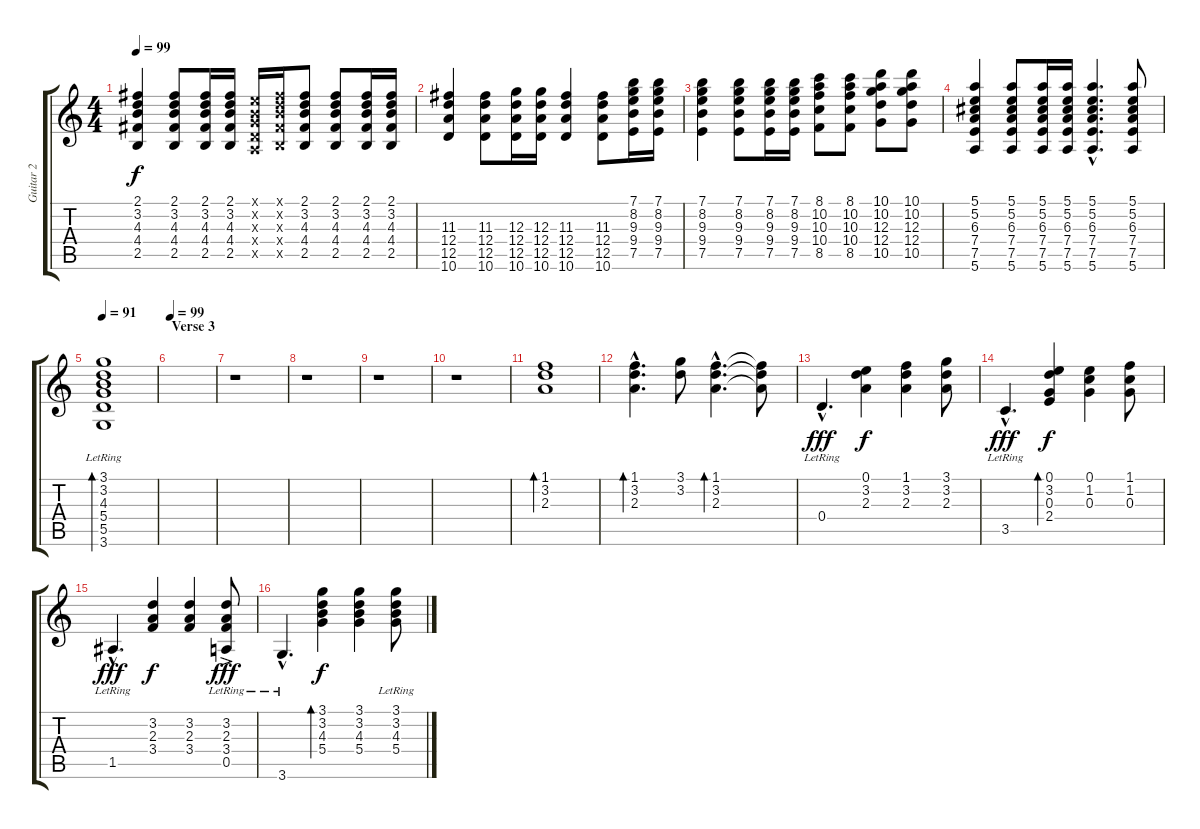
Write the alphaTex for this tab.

\track ("Guitar 2" "Guitar 2") {instrument acousticguitarnylon}
\staff {score tabs}
\tuning (E4 B3 G3 D3 A2 E2) {hide}
\ts (4 4)
\tempo 99
\clef g2
\ks c
(2.1 3.2 4.3 4.4 2.5).4{dy f} (2.1 3.2 4.3 4.4 2.5).8 (2.1 3.2 4.3 4.4 2.5).16 (2.1 3.2 4.3 4.4 2.5).16 (0.1{x} 0.2{x} 0.3{x} 0.4{x} 0.5{x}).16 (2.1{x} 3.2{x} 4.3{x} 4.4{x} 2.5{x}).16 (2.1 3.2 4.3 4.4 2.5).8 (2.1 3.2 4.3 4.4 2.5).8 (2.1 3.2 4.3 4.4 2.5).16 (2.1 3.2 4.3 4.4 2.5).16 |
(11.3 12.4 12.5 10.6).4 (11.3 12.4 12.5 10.6).8 (12.3 12.4 12.5 10.6).16 (12.3 12.4 12.5 10.6).16 (11.3 12.4 12.5 10.6).4 (11.3 12.4 12.5 10.6).8 (7.1 8.2 9.3 9.4 7.5).16 (7.1 8.2 9.3 9.4 7.5).16 |
(7.1 8.2 9.3 9.4 7.5).4 (7.1 8.2 9.3 9.4 7.5).8 (7.1 8.2 9.3 9.4 7.5).16 (7.1 8.2 9.3 9.4 7.5).16 (8.1 10.2 10.3 10.4 8.5).8 (8.1 10.2 10.3 10.4 8.5).8 (10.1 10.2 12.3 12.4 10.5).8 (10.1 10.2 12.3 12.4 10.5).8 |
(5.1 5.2 6.3 7.4 7.5 5.6).4 (5.1 5.2 6.3 7.4 7.5 5.6).8 (5.1 5.2 6.3 7.4 7.5 5.6).16 (5.1 5.2 6.3 7.4 7.5 5.6).16 (5.1{hac} 5.2{hac} 6.3{hac} 7.4{hac} 7.5{hac} 5.6{hac}).4{d} (5.1 5.2 6.3 7.4 7.5 5.6).8 |
\tempo 91
(3.1 3.2{lr} 4.3{lr} 5.4 5.5 3.6).1{bd 240} |
\section ("" "Verse 3")
\tempo 99
|
r.1 |
r.1 |
r.1 |
r.1 |
(1.1 3.2 2.3).1{bd 120 volume 9} |
(1.1{hac} 3.2{hac} 2.3{hac}).4{d bd 120} (3.1 3.2).8 (1.1{hac} 3.2{hac} 2.3{hac}).4{d bd 120} (1.1{t} 3.2{t} 2.3{t}).8 |
0.4{hac lr}.4{d dy fff} (0.1 3.2 2.3).4{dy f} (1.1 3.2 2.3).4 (3.1 3.2 2.3).8 |
3.5{hac lr}.4{d dy fff} (0.1 3.2 0.3 2.4).4{bd 240 dy f} (0.1 1.2 0.3).4 (1.1 1.2 0.3).8 |
1.5{hac lr}.4{d dy fff} (3.2 2.3 3.4).4{dy f} (3.2 2.3 3.4).4 (3.2{lr} 2.3{lr} 3.4{lr} 0.5{ac lr}).8{dy fff} |
3.6{hac lr}.4{d} (3.1 3.2 4.3 5.4).4{bd 240 dy f} (3.1 3.2 4.3 5.4).4 (3.1{lr} 3.2{lr} 4.3{lr} 5.4{lr}).8
